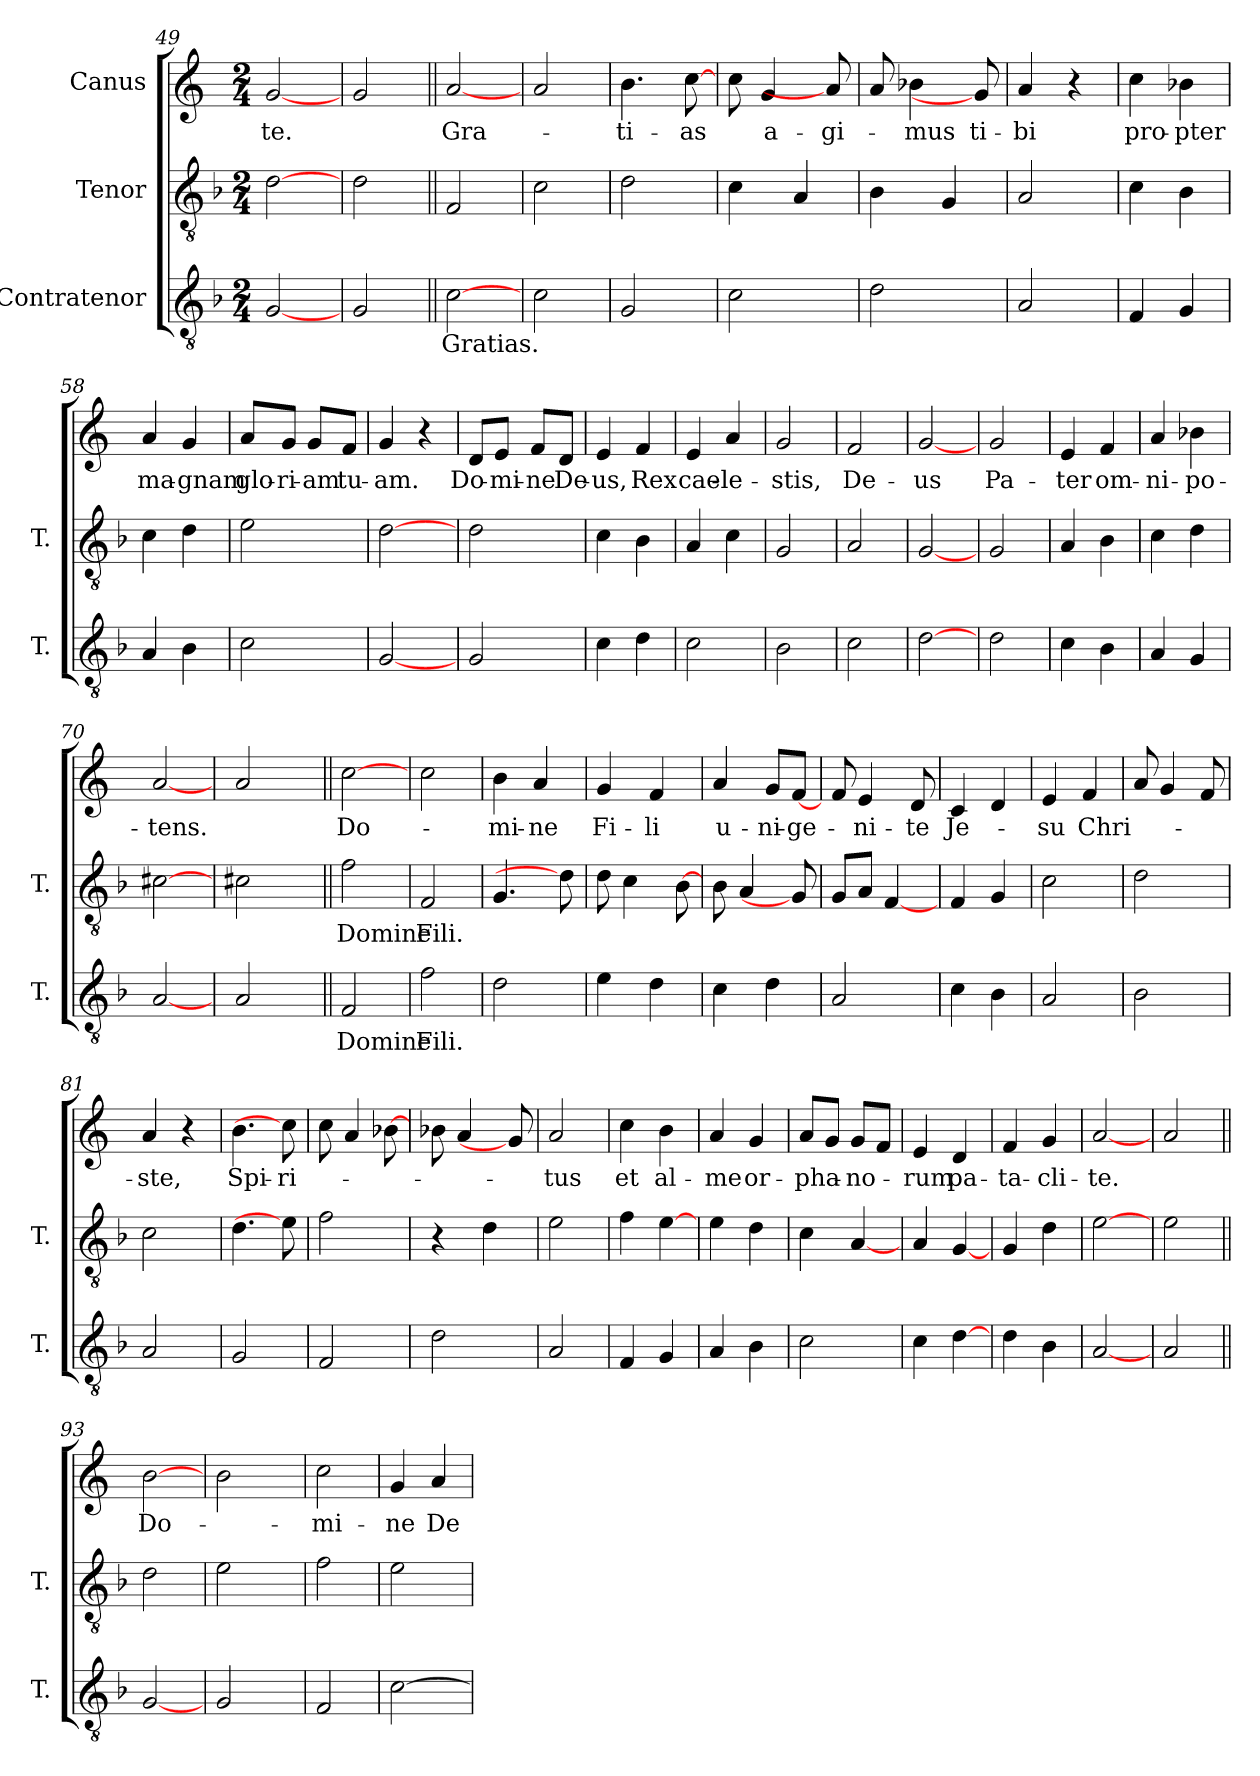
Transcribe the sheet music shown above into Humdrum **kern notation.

**kern	**text	**kern	**text	**kern	**text
*part3	*part3	*part2	*part2	*part1	*part1
*staff3	*staff3	*staff2	*staff2	*staff1	*staff1
*I"Contratenor	*	*I"Tenor	*	*I"Canus	*
*I'T.	*	*I'T.	*	*	*
*clefGv2	*	*clefGv2	*	*clefG2	*
*ITrd7c12	*	*ITrd7c12	*	*	*
*k[b-]	*	*k[b-]	*	*k[]	*
*F:	*	*F:	*	*C:	*
*M2/4	*	*M2/4	*	*M2/4	*
=49	=49	=49	=49	=49	=49
!	!	!	!	!	!LO:LY:b:color=#000000
[2GGi/	.	[2Di\	.	[2gi/	te.
=50	=50	=50	=50	=50	=50
2GGi/	.	2Di\	.	2gi/	.
=51||	=51||	=51||	=51||	=51||	=51||
!	!LO:LY:b:color=#000000	!	!	!	!LO:LY:b:color=#000000
[2Ci\	Gratias.	2FFi/	.	[2ai/	Gra-
=52	=52	=52	=52	=52	=52
2Ci\	.	2Ci\	.	2ai/	.
=53	=53	=53	=53	=53	=53
!	!	!	!	!	!LO:LY:b:color=#000000
2GGi/	.	2Di\	.	4.bi\	-ti-
!	!	!	!	!	!LO:LY:b:color=#000000
.	.	.	.	[8cci\L	-as
=54	=54	=54	=54	=54	=54
2Ci\	.	4Ci\	.	8cci\L	.
!	!	!	!	!	!LO:LY:b:color=#000000
.	.	.	.	4gi/	a-
.	.	4AAi/	.	.	.
!	!	!	!	!	!LO:LY:b:color=#000000
.	.	.	.	8ai/L]	-gi-
=55	=55	=55	=55	=55	=55
2Di\	.	4BB-i\	.	8ai/L	.
!	!	!	!	!	!LO:LY:b:color=#000000
.	.	.	.	4b-Xi\	-mus
.	.	4GGi/	.	.	.
!	!	!	!	!	!LO:LY:b:color=#000000
.	.	.	.	8gi/L]	ti-
=56	=56	=56	=56	=56	=56
!	!	!	!	!	!LO:LY:b:color=#000000
2AAi/	.	2AAi/	.	4ai/	-bi
.	.	.	.	4r	.
=57	=57	=57	=57	=57	=57
!	!	!	!	!	!LO:LY:b:color=#000000
4FFi/	.	4Ci\	.	4cci\	pro-
!	!	!	!	!	!LO:LY:b:color=#000000
4GGi/	.	4BB-i\	.	4b-Xi\	-pter
!!LO:LB:g=z
=58	=58	=58	=58	=58	=58
!	!	!	!	!	!LO:LY:b:color=#000000
4AAi/	.	4Ci\	.	4ai/	ma-
!	!	!	!	!	!LO:LY:b:color=#000000
4BB-i\	.	4Di\	.	4gi/	-gnam
=59	=59	=59	=59	=59	=59
!	!	!	!	!	!LO:LY:b:color=#000000
2Ci\	.	2Ei\	.	8ai/L	glo-
!	!	!	!	!	!LO:LY:b:color=#000000
.	.	.	.	8gi/J	-ri-
!	!	!	!	!	!LO:LY:b:color=#000000
.	.	.	.	8gi/L	-am
!	!	!	!	!	!LO:LY:b:color=#000000
.	.	.	.	8fi/J	tu-
=60	=60	=60	=60	=60	=60
!	!	!	!	!	!LO:LY:b:color=#000000
[2GGi/	.	[2Di\	.	4gi/	-am.
.	.	.	.	4r	.
=61	=61	=61	=61	=61	=61
!	!	!	!	!	!LO:LY:b:color=#000000
2GGi/	.	2Di\	.	8di/L	Do-
!	!	!	!	!	!LO:LY:b:color=#000000
.	.	.	.	8ei/J	-mi-
!	!	!	!	!	!LO:LY:b:color=#000000
.	.	.	.	8fi/L	-ne
!	!	!	!	!	!LO:LY:b:color=#000000
.	.	.	.	8di/J	De-
=62	=62	=62	=62	=62	=62
!	!	!	!	!	!LO:LY:b:color=#000000
4Ci\	.	4Ci\	.	4ei/	-us,
!	!	!	!	!	!LO:LY:b:color=#000000
4Di\	.	4BB-i\	.	4fi/	Rex
=63	=63	=63	=63	=63	=63
!	!	!	!	!	!LO:LY:b:color=#000000
2Ci\	.	4AAi/	.	4ei/	cae-
!	!	!	!	!	!LO:LY:b:color=#000000
.	.	4Ci\	.	4ai/	-le-
=64	=64	=64	=64	=64	=64
!	!	!	!	!	!LO:LY:b:color=#000000
2BB-i\	.	2GGi/	.	2gi/	-stis,
=65	=65	=65	=65	=65	=65
!	!	!	!	!	!LO:LY:b:color=#000000
2Ci\	.	2AAi/	.	2fi/	De-
=66	=66	=66	=66	=66	=66
!	!	!	!	!	!LO:LY:b:color=#000000
[2Di\	.	[2GGi/	.	[2gi/	-us
=67	=67	=67	=67	=67	=67
!	!	!	!	!	!LO:LY:b:color=#000000
2Di\	.	2GGi/	.	2gi/	Pa-
!!LO:PB:g=z
=68	=68	=68	=68	=68	=68
!	!	!	!	!	!LO:LY:b:color=#000000
4Ci\	.	4AAi/	.	4ei/	-ter
!	!	!	!	!	!LO:LY:b:color=#000000
4BB-i\	.	4BB-i\	.	4fi/	om-
=69	=69	=69	=69	=69	=69
!	!	!	!	!	!LO:LY:b:color=#000000
4AAi/	.	4Ci\	.	4ai/	-ni-
!	!	!	!	!	!LO:LY:b:color=#000000
4GGi/	.	4Di\	.	4b-Xi\	-po-
=70	=70	=70	=70	=70	=70
!	!	!	!	!	!LO:LY:b:color=#000000
[2AAi/	.	[2C#Xi\	.	[2ai/	-tens.
=71	=71	=71	=71	=71	=71
2AAi/	.	2C#i\	.	2ai/	.
=72||	=72||	=72||	=72||	=72||	=72||
!	!LO:LY:b:color=#000000	!	!LO:LY:b:color=#000000	!	!LO:LY:b:color=#000000
2FFi/	Domine	2Fi\	Domine	[2cci\	Do-
=73	=73	=73	=73	=73	=73
!	!LO:LY:b:color=#000000	!	!LO:LY:b:color=#000000	!	!
2Fi\	Fili.	2FFi/	Fili.	2cci\	.
=74	=74	=74	=74	=74	=74
!	!	!	!	!	!LO:LY:b:color=#000000
2Di\	.	4.GGi/	.	4bi\	-mi-
!	!	!	!	!	!LO:LY:b:color=#000000
.	.	.	.	4ai/	-ne
.	.	8Di\L]	.	.	.
=75	=75	=75	=75	=75	=75
!	!	!	!	!	!LO:LY:b:color=#000000
4Ei\	.	8Di\L	.	4gi/	Fi-
.	.	4Ci\	.	.	.
!	!	!	!	!	!LO:LY:b:color=#000000
4Di\	.	.	.	4fi/	-li
.	.	[8BB-i\L	.	.	.
=76	=76	=76	=76	=76	=76
!	!	!	!	!	!LO:LY:b:color=#000000
4Ci\	.	8BB-i\L	.	4ai/	u-
.	.	4AAi/	.	.	.
!	!	!	!	!	!LO:LY:b:color=#000000
4Di\	.	.	.	8gi/L	-ni-
!	!	!	!	!	!LO:LY:b:color=#000000
.	.	8GGi/L]	.	[8fi/J	-ge-
=77	=77	=77	=77	=77	=77
2AAi/	.	8GGi/L	.	8fi/L	.
!	!	!	!	!	!LO:LY:b:color=#000000
.	.	8AAi/J	.	4ei/	-ni-
.	.	[4FFi/	.	.	.
!	!	!	!	!	!LO:LY:b:color=#000000
.	.	.	.	8di/L	-te
=78	=78	=78	=78	=78	=78
!	!	!	!	!	!LO:LY:b:color=#000000
4Ci\	.	4FFi/	.	4ci/	Je-
4BB-i\	.	4GGi/	.	4di/	.
!!LO:LB:g=z
=79	=79	=79	=79	=79	=79
!	!	!	!	!	!LO:LY:b:color=#000000
2AAi/	.	2Ci\	.	4ei/	-su
!	!	!	!	!	!LO:LY:b:color=#000000
.	.	.	.	4fi/	Chri-
=80	=80	=80	=80	=80	=80
2BB-i\	.	2Di\	.	8ai/L	.
.	.	.	.	4gi/	.
.	.	.	.	8fi/L	.
=81	=81	=81	=81	=81	=81
!	!	!	!	!	!LO:LY:b:color=#000000
2AAi/	.	2Ci\	.	4ai/	-ste,
.	.	.	.	4r	.
=82	=82	=82	=82	=82	=82
!	!	!	!	!	!LO:LY:b:color=#000000
2GGi/	.	4.Di\	.	4.bi\	Spi-
!	!	!	!	!	!LO:LY:b:color=#000000
.	.	8Ei\L]	.	8cci\L]	-ri-
=83	=83	=83	=83	=83	=83
2FFi/	.	2Fi\	.	8cci\L	.
.	.	.	.	4ai/	.
.	.	.	.	[8b-Xi\L	.
=84	=84	=84	=84	=84	=84
2Di\	.	4r	.	8b-i\L	.
.	.	.	.	4ai/	.
.	.	4Di\	.	.	.
.	.	.	.	8gi/L]	.
=85	=85	=85	=85	=85	=85
!	!	!	!	!	!LO:LY:b:color=#000000
2AAi/	.	2Ei\	.	2ai/	-tus
=86	=86	=86	=86	=86	=86
!	!	!	!	!	!LO:LY:b:color=#000000
4FFi/	.	4Fi\	.	4cci\	et
!	!	!	!	!	!LO:LY:b:color=#000000
4GGi/	.	[4Ei\	.	4bi\	al-
=87	=87	=87	=87	=87	=87
!	!	!	!	!	!LO:LY:b:color=#000000
4AAi/	.	4Ei\	.	4ai/	-me
!	!	!	!	!	!LO:LY:b:color=#000000
4BB-i\	.	4Di\	.	4gi/	or-
=88	=88	=88	=88	=88	=88
!	!	!	!	!	!LO:LY:b:color=#000000
2Ci\	.	4Ci\	.	8ai/L	-pha-
.	.	.	.	8gi/J	.
!	!	!	!	!	!LO:LY:b:color=#000000
.	.	[4AAi/	.	8gi/L	-no-
.	.	.	.	8fi/J	.
!!LO:LB:g=z
=89	=89	=89	=89	=89	=89
!	!	!	!	!	!LO:LY:b:color=#000000
4Ci\	.	4AAi/	.	4ei/	-rum
!	!	!	!	!	!LO:LY:b:color=#000000
[4Di\	.	[4GGi/	.	4di/	pa-
=90	=90	=90	=90	=90	=90
!	!	!	!	!	!LO:LY:b:color=#000000
4Di\	.	4GGi/	.	4fi/	-ta-
!	!	!	!	!	!LO:LY:b:color=#000000
4BB-i\	.	4Di\	.	4gi/	-cli-
=91	=91	=91	=91	=91	=91
!	!	!	!	!	!LO:LY:b:color=#000000
[2AAi/	.	[2Ei\	.	[2ai/	-te.
=92	=92	=92	=92	=92	=92
2AAi/	.	2Ei\	.	2ai/	.
=93||	=93||	=93||	=93||	=93||	=93||
!	!	!	!	!	!LO:LY:b:color=#000000
[2GGi/	.	2Di\	.	[2bi\	Do-
=94	=94	=94	=94	=94	=94
2GGi/	.	2Ei\	.	2bi\	.
=95	=95	=95	=95	=95	=95
!	!	!	!	!	!LO:LY:b:color=#000000
2FFi/	.	2Fi\	.	2cci\	-mi-
=96	=96	=96	=96	=96	=96
!	!	!	!	!	!LO:LY:b:color=#000000
[2Ci\	.	2Ei\	.	4gi/	-ne
!	!	!	!	!	!LO:LY:b:color=#000000
.	.	.	.	4ai/	De-
=	=	=	=	=	=
*-	*-	*-	*-	*-	*-
